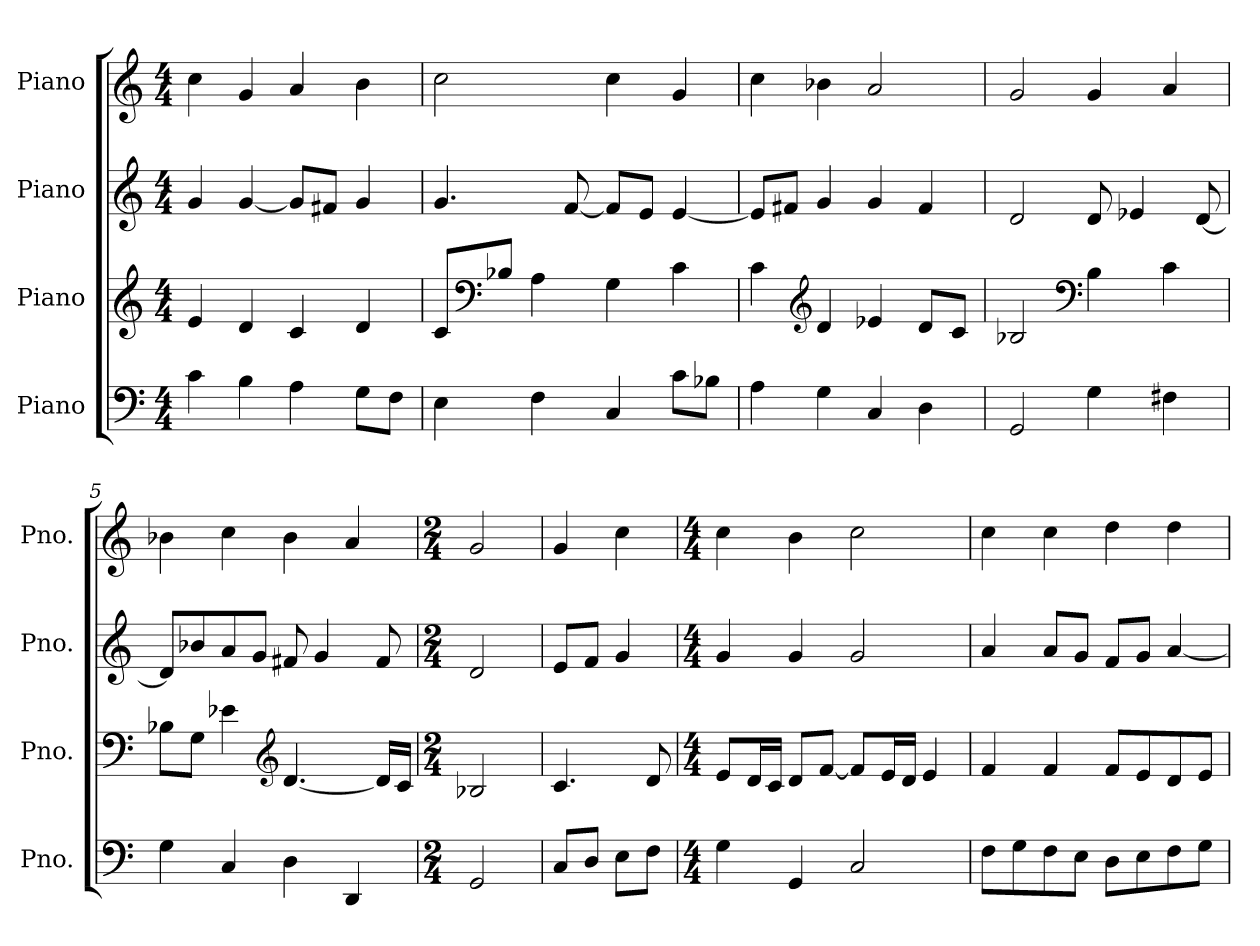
**kern	**kern	**kern	**kern
*part4	*part3	*part2	*part1
*staff4	*staff3	*staff2	*staff1
*I"Piano	*I"Piano	*I"Piano	*I"Piano
*I'Pno.	*I'Pno.	*I'Pno.	*I'Pno.
*clefF4	*clefG2	*clefG2	*clefG2
*k[]	*k[]	*k[]	*k[]
*M4/4	*M4/4	*M4/4	*M4/4
*MM120	*MM120	*MM120	*MM120
=1	=1	=1	=1
4c\	4e/	4g/	4cc\
4B\	4d/	[4g/	4g/
4A\	4c/	8g/L]	4a/
.	.	8f#X/J	.
8G\L	4d/	4g/	4b\
8F\J	.	.	.
=2	=2	=2	=2
4E\	8c/L	4.g/	2cc\
*	*clefF4	*	*
.	8B-X/J	.	.
4F\	4A\	.	.
.	.	[8f/	.
4C/	4G\	8f/L]	4cc\
.	.	8e/J	.
8c\L	4c\	[4e/	4g/
8B-X\J	.	.	.
=3	=3	=3	=3
4A\	4c\	8e/L]	4cc\
.	.	8f#X/J	.
*	*clefG2	*	*
4G\	4d/	4g/	4b-X\
4C/	4e-X/	4g/	2a/
4D\	8d/L	4f#/	.
.	8c/J	.	.
=4	=4	=4	=4
2GG/	2B-X/	2d/	2g/
*	*clefF4	*	*
4G\	4B-\	8d/	4g/
.	.	4e-X/	.
4F#X\	4c\	.	4a/
.	.	[8d/	.
!!LO:LB:g=z
=5	=5	=5	=5
4G\	8B-X\L	8d/L]	4b-X\
.	8G\J	8b-X/	.
4C/	4e-X\	8a/	4cc\
.	.	8g/J	.
*	*clefG2	*	*
4D\	[4.d/	8f#X/	4b-\
.	.	4g/	.
4DD/	.	.	4a/
.	16d/LL]	8f#/	.
.	16c/JJ	.	.
=6	=6	=6	=6
*M2/4	*M2/4	*M2/4	*M2/4
2GG/	2B-X/	2d/	2g/
=7	=7	=7	=7
8C/L	4.c/	8e/L	4g/
8D/J	.	8f/J	.
8E\L	.	4g/	4cc\
8F\J	8d/	.	.
=8	=8	=8	=8
*M4/4	*M4/4	*M4/4	*M4/4
4G\	8e/L	4g/	4cc\
.	16d/L	.	.
.	16c/JJ	.	.
4GG/	8d/L	4g/	4b\
.	[8f/J	.	.
2C/	8f/L]	2g/	2cc\
.	16e/L	.	.
.	16d/JJ	.	.
.	4e/	.	.
=9	=9	=9	=9
8F\L	4f/	4a/	4cc\
8G\	.	.	.
8F\	4f/	8a/L	4cc\
8E\J	.	8g/J	.
8D\L	8f/L	8f/L	4dd\
8E\	8e/	8g/J	.
8F\	8d/	[4a/	4dd\
8G\J	8e/J	.	.
=	=	=	=
*-	*-	*-	*-
